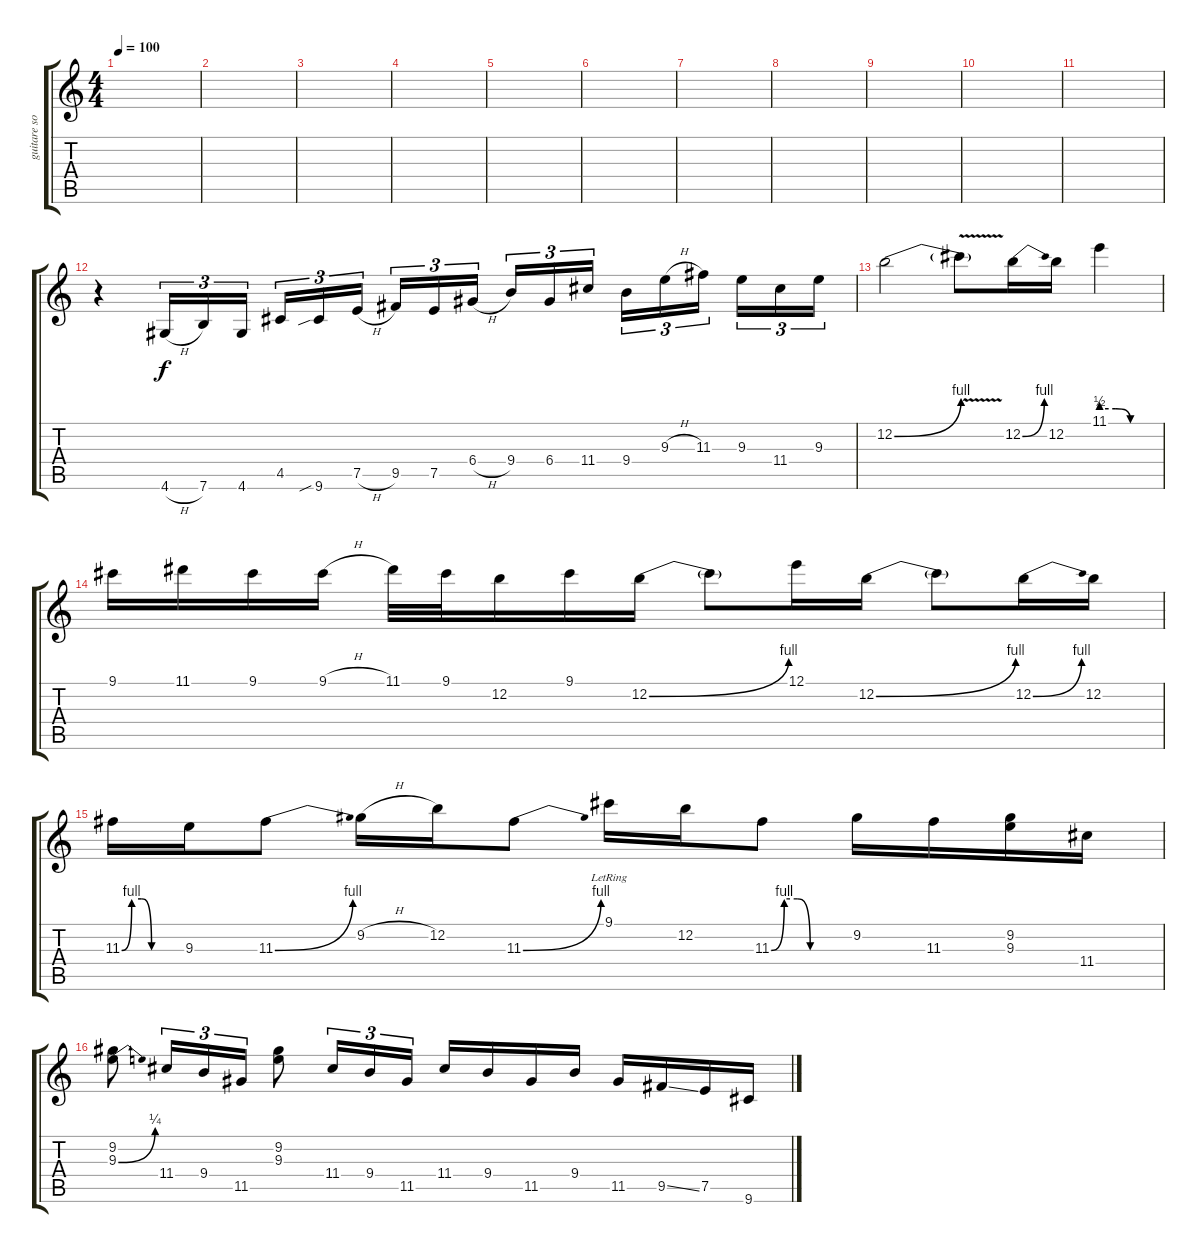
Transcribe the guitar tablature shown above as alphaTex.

\track ("guitare solo" "guitare so") {instrument overdrivenguitar}
\staff {score tabs}
\tuning (E4 B3 G3 D3 A2 E2) {hide}
\ts (4 4)
\tempo 100
\clef g2
\ks c
|
|
|
|
|
|
|
|
|
|
|
r.4 4.6{h}.16{tu (3 2)} 7.6.16{tu (3 2)} 4.6.16{tu (3 2) beam splitsecondary} 4.5.16{tu (3 2)} 9.6{sib}.16{tu (3 2)} 7.5{h}.16{tu (3 2)} 9.5.16{tu (3 2)} 7.5.16{tu (3 2)} 6.4{h}.16{tu (3 2) beam splitsecondary} 9.4.16{tu (3 2)} 6.4.16{tu (3 2)} 11.4.16{tu (3 2)} 9.4.16{tu (3 2)} 9.3{h}.16{tu (3 2)} 11.3.16{tu (3 2) beam splitsecondary} 9.3.16{tu (3 2)} 11.4.16{tu (3 2)} 9.3.16{tu (3 2)} |
12.2{be (bend 0 0 60 4)}.2 12.2{v t}.8 12.2{be (bend 0 0 60 4)}.16 12.2.16 11.1{be (custom 0 2 15 2 30 0 60 0)}.4 |
9.1.16 11.1.16 9.1.16 9.1{h}.16 11.1.32 9.1.32 12.2.16 9.1.16 12.2{be (bend 0 0 60 4)}.16 12.2{t}.8 12.1.16 12.2{be (bend 0 0 60 4)}.16 12.2{t}.8 12.2{be (bend 0 0 60 4)}.16 12.2.16 |
11.3{be (custom 0 0 10 4 20 4 30 0 60 0)}.16 9.3.16 11.3{be (bend 0 0 60 4)}.8 9.2{h}.16 12.2.16 11.3{be (bend 0 0 60 4)}.8 9.1{lr}.16 12.2.16 11.3{be (custom 0 0 10 4 20 4 30 0 60 0)}.8 9.2.16 11.3.16 (9.2 9.3).16 11.4.16 |
(9.2 9.3{be (bend 0 0 60 1)}).8 11.4.16{tu (3 2)} 9.4.16{tu (3 2)} 11.5.16{tu (3 2)} (9.2 9.3).8 11.4.16{tu (3 2)} 9.4.16{tu (3 2)} 11.5.16{tu (3 2)} 11.4.16 9.4.16 11.5.16 9.4.16 11.5.16 9.5{ss}.16 7.5.16 9.6.16
